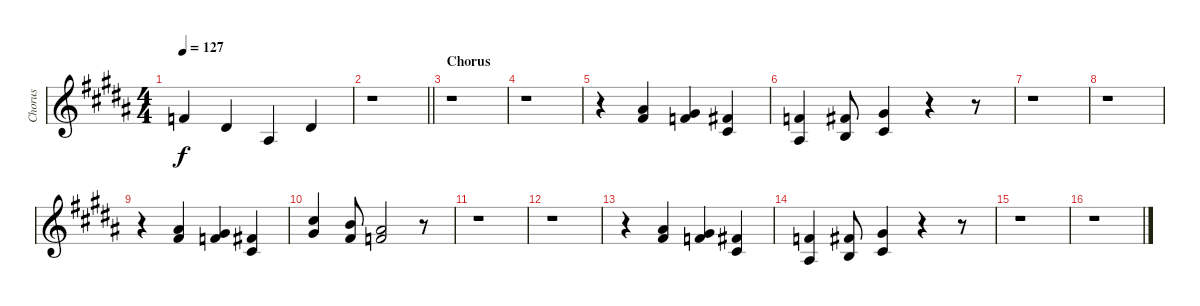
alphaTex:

\track ("Chorus" "Chorus") {instrument flute}
\staff {score}
\tuning (E4 B3 G3 D3 A2 E2) {hide}
\ts (4 4)
\tempo 127
\clef g2
\ks g#minor
1.1.4{dy f} 4.2.4 3.3.4 4.2.4 |
\barLineRight lightlight
r.1 |
\section ("" "Chorus")
r.1{volume 11} |
r.1 |
r.4 (6.1 7.2).4 (1.1 9.2).4 (2.2 11.3).4 |
(10.3 8.4).4 (0.2 11.3).8 (9.2 6.3).4 r.4 r.8 |
r.1 |
r.1 |
r.4 (2.1 11.2).4 (1.1 9.2).4 (2.2 11.3).4 |
(9.1 9.2).4 (2.1 12.2).8 (1.1 11.2).2 r.8 |
r.1 |
r.1 |
r.4 (6.1 7.2).4 (1.1 9.2).4 (2.2 11.3).4 |
(10.3 8.4).4 (0.2 11.3).8 (9.2 6.3).4 r.4 r.8 |
r.1 |
r.1
